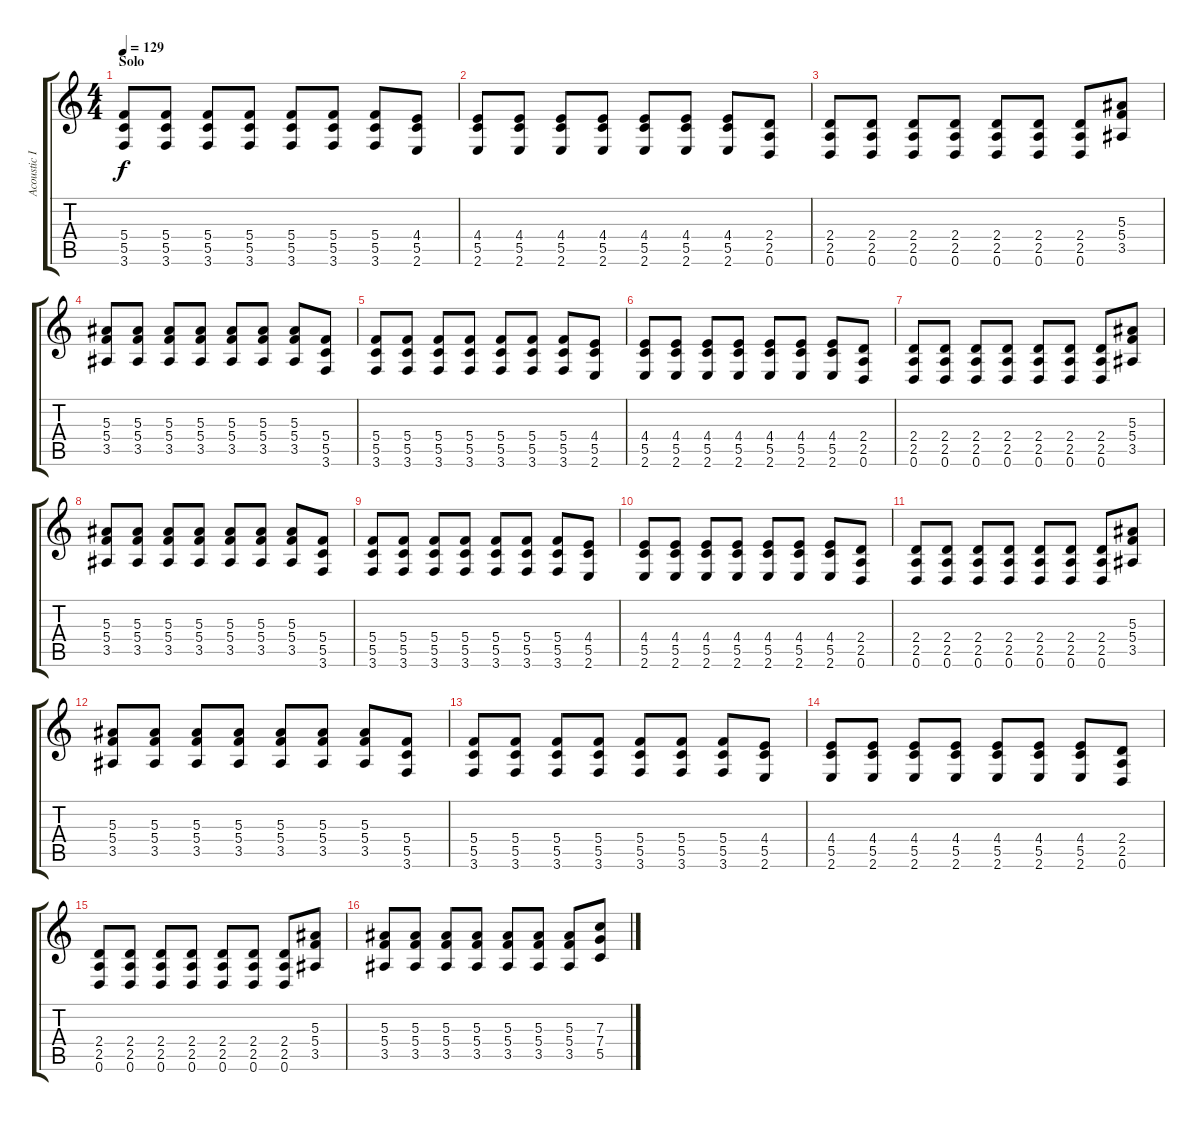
\track ("Acoustic I - 12 String" "Acoustic I") {instrument acousticguitarsteel}
\staff {score tabs}
\tuning (D4 A3 F3 C3 G2 D2) {hide}
\ts (4 4)
\section ("" "Solo")
\tempo 129
\clef g2
\ks c
(5.4 5.5 3.6).8{dy f} (5.4 5.5 3.6).8 (5.4 5.5 3.6).8 (5.4 5.5 3.6).8 (5.4 5.5 3.6).8 (5.4 5.5 3.6).8 (5.4 5.5 3.6).8 (4.4 5.5 2.6).8 |
(4.4 5.5 2.6).8 (4.4 5.5 2.6).8 (4.4 5.5 2.6).8 (4.4 5.5 2.6).8 (4.4 5.5 2.6).8 (4.4 5.5 2.6).8 (4.4 5.5 2.6).8 (2.4 2.5 0.6).8 |
(2.4 2.5 0.6).8 (2.4 2.5 0.6).8 (2.4 2.5 0.6).8 (2.4 2.5 0.6).8 (2.4 2.5 0.6).8 (2.4 2.5 0.6).8 (2.4 2.5 0.6).8 (5.3 5.4 3.5).8 |
(5.3 5.4 3.5).8 (5.3 5.4 3.5).8 (5.3 5.4 3.5).8 (5.3 5.4 3.5).8 (5.3 5.4 3.5).8 (5.3 5.4 3.5).8 (5.3 5.4 3.5).8 (5.4 5.5 3.6).8 |
(5.4 5.5 3.6).8 (5.4 5.5 3.6).8 (5.4 5.5 3.6).8 (5.4 5.5 3.6).8 (5.4 5.5 3.6).8 (5.4 5.5 3.6).8 (5.4 5.5 3.6).8 (4.4 5.5 2.6).8 |
(4.4 5.5 2.6).8 (4.4 5.5 2.6).8 (4.4 5.5 2.6).8 (4.4 5.5 2.6).8 (4.4 5.5 2.6).8 (4.4 5.5 2.6).8 (4.4 5.5 2.6).8 (2.4 2.5 0.6).8 |
(2.4 2.5 0.6).8 (2.4 2.5 0.6).8 (2.4 2.5 0.6).8 (2.4 2.5 0.6).8 (2.4 2.5 0.6).8 (2.4 2.5 0.6).8 (2.4 2.5 0.6).8 (5.3 5.4 3.5).8 |
(5.3 5.4 3.5).8 (5.3 5.4 3.5).8 (5.3 5.4 3.5).8 (5.3 5.4 3.5).8 (5.3 5.4 3.5).8 (5.3 5.4 3.5).8 (5.3 5.4 3.5).8 (5.4 5.5 3.6).8 |
(5.4 5.5 3.6).8 (5.4 5.5 3.6).8 (5.4 5.5 3.6).8 (5.4 5.5 3.6).8 (5.4 5.5 3.6).8 (5.4 5.5 3.6).8 (5.4 5.5 3.6).8 (4.4 5.5 2.6).8 |
(4.4 5.5 2.6).8 (4.4 5.5 2.6).8 (4.4 5.5 2.6).8 (4.4 5.5 2.6).8 (4.4 5.5 2.6).8 (4.4 5.5 2.6).8 (4.4 5.5 2.6).8 (2.4 2.5 0.6).8 |
(2.4 2.5 0.6).8 (2.4 2.5 0.6).8 (2.4 2.5 0.6).8 (2.4 2.5 0.6).8 (2.4 2.5 0.6).8 (2.4 2.5 0.6).8 (2.4 2.5 0.6).8 (5.3 5.4 3.5).8 |
(5.3 5.4 3.5).8 (5.3 5.4 3.5).8 (5.3 5.4 3.5).8 (5.3 5.4 3.5).8 (5.3 5.4 3.5).8 (5.3 5.4 3.5).8 (5.3 5.4 3.5).8 (5.4 5.5 3.6).8 |
(5.4 5.5 3.6).8 (5.4 5.5 3.6).8 (5.4 5.5 3.6).8 (5.4 5.5 3.6).8 (5.4 5.5 3.6).8 (5.4 5.5 3.6).8 (5.4 5.5 3.6).8 (4.4 5.5 2.6).8 |
(4.4 5.5 2.6).8 (4.4 5.5 2.6).8 (4.4 5.5 2.6).8 (4.4 5.5 2.6).8 (4.4 5.5 2.6).8 (4.4 5.5 2.6).8 (4.4 5.5 2.6).8 (2.4 2.5 0.6).8 |
(2.4 2.5 0.6).8 (2.4 2.5 0.6).8 (2.4 2.5 0.6).8 (2.4 2.5 0.6).8 (2.4 2.5 0.6).8 (2.4 2.5 0.6).8 (2.4 2.5 0.6).8 (5.3 5.4 3.5).8 |
(5.3 5.4 3.5).8 (5.3 5.4 3.5).8 (5.3 5.4 3.5).8 (5.3 5.4 3.5).8 (5.3 5.4 3.5).8 (5.3 5.4 3.5).8 (5.3 5.4 3.5).8 (7.3 7.4 5.5).8
